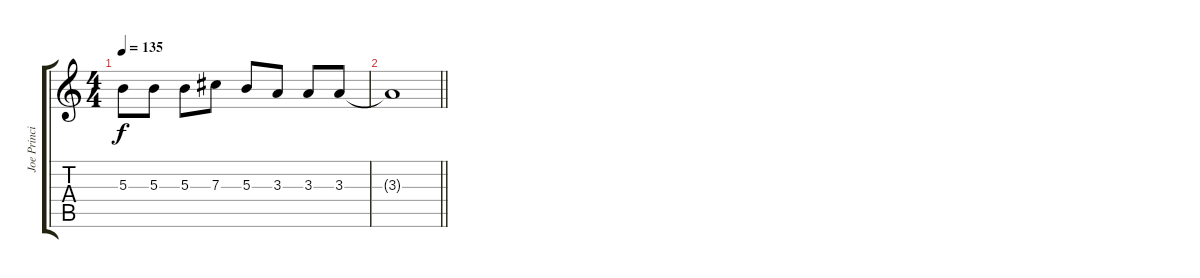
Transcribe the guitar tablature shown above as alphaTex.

\track ("Joe Principe - Vocals" "Joe Princi") {instrument distortionguitar}
\staff {score tabs}
\tuning (Eb4 Bb3 Gb3 Db3 Ab2 Eb2) {hide}
\ts (4 4)
\tempo 135
\clef g2
\ks c
5.3.8{dy f} 5.3.8 5.3.8 7.3.8 5.3.8 3.3.8 3.3.8 3.3.8 |
\barLineRight lightlight
3.3{t}.1
